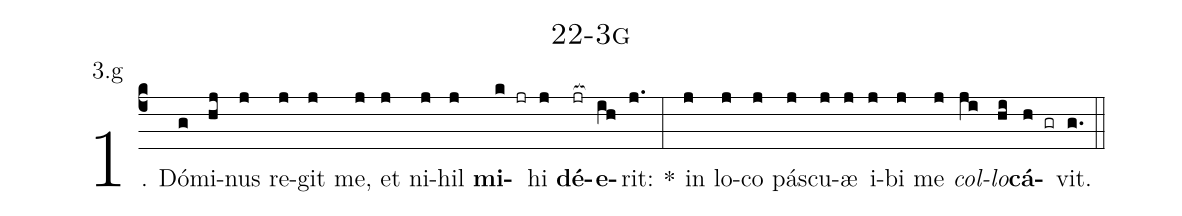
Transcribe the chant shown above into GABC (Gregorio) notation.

name: 22-3g;
annotation: 3.g;
%%
(c4)1. Dó(g)mi(hj)nus(j) re(j)git(j) me,(j) et(j) ni(j)hil(j) <b>mi</b>(k jr)hi(j) <b>dé</b>(jr[ocb:1{])<b>e</b>(ih[ocb:0}])rit:(j.) *(:) in(j) lo(j)co(j) pás(j)cu(j)æ(j) i(j)bi(j) me(j) <i>col</i>(ji)<i>lo</i>(hi)<b>cá</b>(h gr)vit.(g.) (::)
